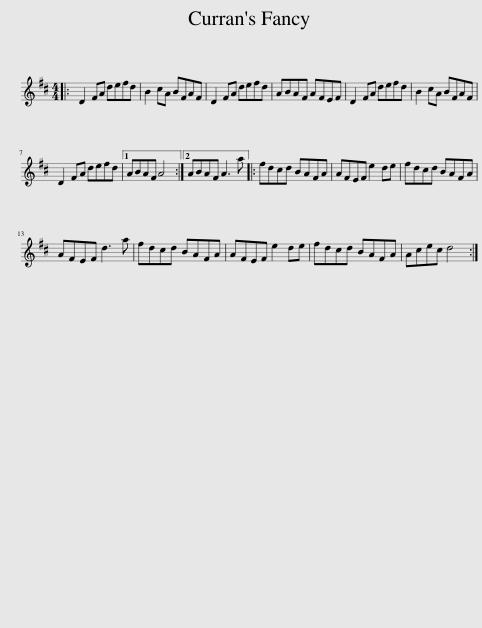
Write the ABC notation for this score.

X:1
L:1/8
M:4/4
I:linebreak $
K:D
V:1 treble
V:1
|: D2 FA defd | B2 cA BFAF | D2 FA defd | ABAF AFEF | D2 FA defd | %5
 B2 cA BFAF |$ D2 FA defd |1 ABAF A4 :|2 ABAF A3 a |: fdcd BAFA | %10
 AFEF e2 de | fdcd BAFA |$ AFEF d3 a | fdcd BAFA | AFEF e2 de | %15
 fdcd BAFA | Acec d4 :| %17
